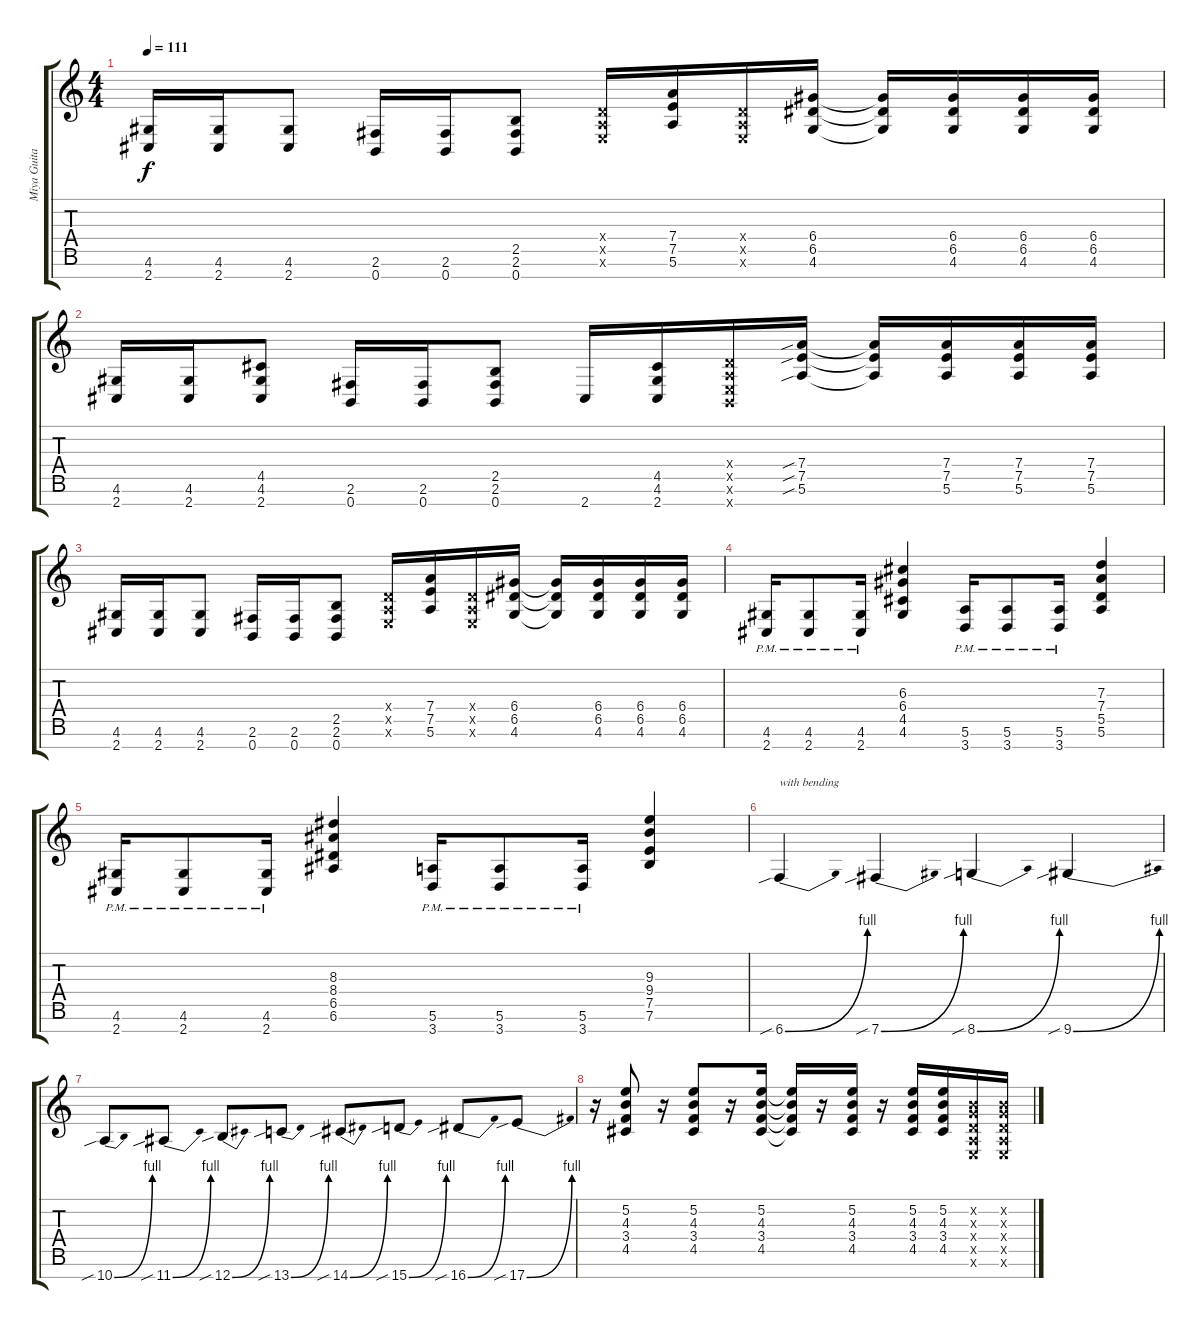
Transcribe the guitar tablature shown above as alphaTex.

\track ("Miya Guitar I" "Miya Guita") {instrument distortionguitar}
\staff {score tabs}
\tuning (E4 B3 G3 D3 A2 E2 B1) {hide}
\ts (4 4)
\tempo 111
\clef g2
\ks c
(4.6 2.7).16{dy f} (4.6 2.7).16 (4.6 2.7).8 (2.6 0.7).16 (2.6 0.7).16 (2.5 2.6 0.7).8 (0.4{x} 0.5{x} 0.6{x}).16 (7.4 7.5 5.6).16 (0.4{x} 0.5{x} 0.6{x}).16 (6.4 6.5 4.6).16 (6.4{t} 6.5{t} 4.6{t}).16 (6.4 6.5 4.6).16 (6.4 6.5 4.6).16 (6.4 6.5 4.6).16 |
(4.6 2.7).16 (4.6 2.7).16 (4.5 4.6 2.7).8 (2.6 0.7).16 (2.6 0.7).16 (2.5 2.6 0.7).8 2.7.16 (4.5 4.6 2.7).16 (0.4{x} 0.5{x} 0.6{x} 0.7{x}).16 (7.4{sib} 7.5{sib} 5.6{sib}).16 (7.4{t} 7.5{t} 5.6{t}).16 (7.4 7.5 5.6).16 (7.4 7.5 5.6).16 (7.4 7.5 5.6).16 |
(4.6 2.7).16 (4.6 2.7).16 (4.6 2.7).8 (2.6 0.7).16 (2.6 0.7).16 (2.5 2.6 0.7).8 (0.4{x} 0.5{x} 0.6{x}).16 (7.4 7.5 5.6).16 (0.4{x} 0.5{x} 0.6{x}).16 (6.4 6.5 4.6).16 (6.4{t} 6.5{t} 4.6{t}).16 (6.4 6.5 4.6).16 (6.4 6.5 4.6).16 (6.4 6.5 4.6).16 |
(4.6{pm} 2.7{pm}).16 (4.6{pm} 2.7{pm}).8 (4.6{pm} 2.7{pm}).16 (6.3 6.4 4.5 4.6).4 (5.6{pm} 3.7{pm}).16 (5.6{pm} 3.7{pm}).8 (5.6{pm} 3.7{pm}).16 (7.3 7.4 5.5 5.6).4 |
(4.6{pm} 2.7{pm}).16 (4.6{pm} 2.7{pm}).8 (4.6{pm} 2.7{pm}).16 (8.3 8.4 6.5 6.6).4 (5.6{pm} 3.7{pm}).16 (5.6{pm} 3.7{pm}).8 (5.6{pm} 3.7{pm}).16 (9.3 9.4 7.5 7.6).4 |
6.7{be (bend 0 0 60 4) sib}.4{txt "with bending"} 7.7{be (bend 0 0 60 4) sib}.4 8.7{be (bend 0 0 60 4) sib}.4 9.7{be (bend 0 0 60 4) sib}.4 |
10.7{be (bend 0 0 60 4) sib}.8 11.7{be (bend 0 0 60 4) sib}.8 12.7{be (bend 0 0 60 4) sib}.8 13.7{be (bend 0 0 60 4) sib}.8 14.7{be (bend 0 0 60 4) sib}.8 15.7{be (bend 0 0 60 4) sib}.8 16.7{be (bend 0 0 60 4) sib}.8 17.7{be (bend 0 0 60 4) sib}.8 |
r.16 (5.2 4.3 3.4 4.5).8 r.16 (5.2 4.3 3.4 4.5).8 r.16 (5.2 4.3 3.4 4.5).16 (5.2{t} 4.3{t} 3.4{t} 4.5{t}).16 r.16 (5.2 4.3 3.4 4.5).16 r.16 (5.2 4.3 3.4 4.5).16 (5.2 4.3 3.4 4.5).16 (0.2{x} 0.3{x} 0.4{x} 0.5{x} 0.6{x}).16 (0.2{x} 0.3{x} 0.4{x} 0.5{x} 0.6{x}).16
